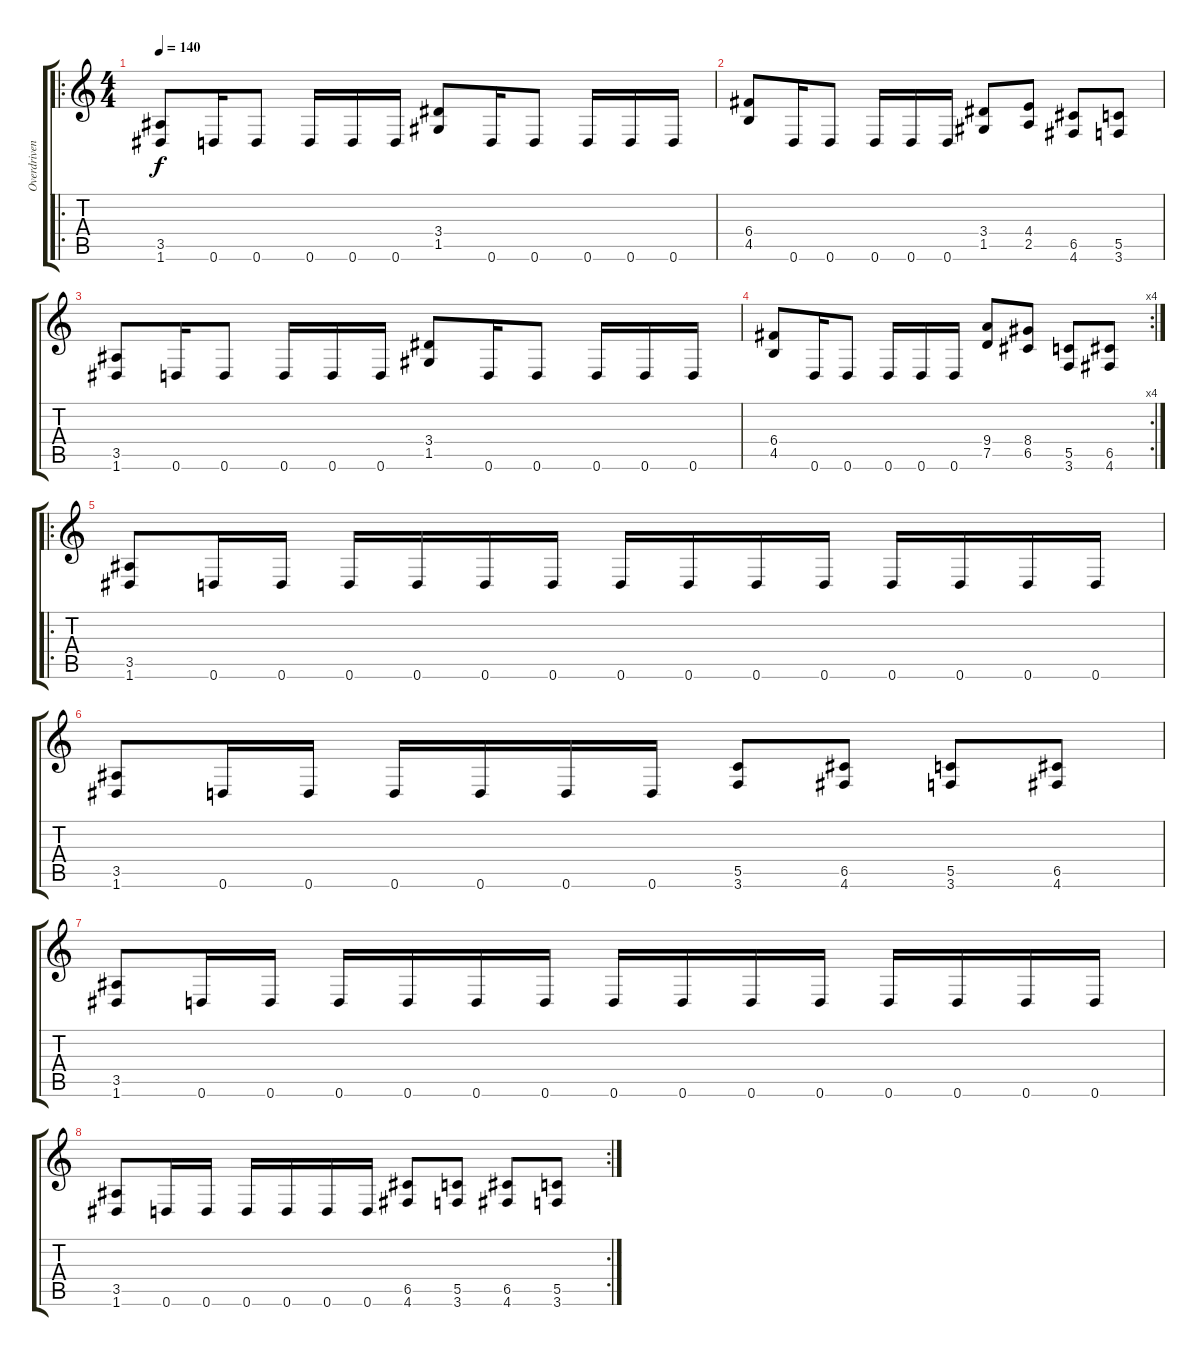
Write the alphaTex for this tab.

\track ("Overdriven Guitar" "Overdriven") {instrument overdrivenguitar}
\staff {score tabs}
\tuning (D4 A3 F3 C3 G2 D2) {hide}
\ro
\ts (4 4)
\tempo 140
\clef g2
\ks c
(3.5 1.6).8{dy f} 0.6.16 0.6.8 0.6.16 0.6.16 0.6.16 (3.4 1.5).8 0.6.16 0.6.8 0.6.16 0.6.16 0.6.16 |
(6.4 4.5).8 0.6.16 0.6.8 0.6.16 0.6.16 0.6.16 (3.4 1.5).8 (4.4 2.5).8 (6.5 4.6).8 (5.5 3.6).8 |
(3.5 1.6).8 0.6.16 0.6.8 0.6.16 0.6.16 0.6.16 (3.4 1.5).8 0.6.16 0.6.8 0.6.16 0.6.16 0.6.16 |
\rc 4
(6.4 4.5).8 0.6.16 0.6.8 0.6.16 0.6.16 0.6.16 (9.4 7.5).8 (8.4 6.5).8 (5.5 3.6).8 (6.5 4.6).8 |
\ro
(3.5 1.6).8 0.6.16 0.6.16 0.6.16 0.6.16 0.6.16 0.6.16 0.6.16 0.6.16 0.6.16 0.6.16 0.6.16 0.6.16 0.6.16 0.6.16 |
(3.5 1.6).8 0.6.16 0.6.16 0.6.16 0.6.16 0.6.16 0.6.16 (5.5 3.6).8 (6.5 4.6).8 (5.5 3.6).8 (6.5 4.6).8 |
(3.5 1.6).8 0.6.16 0.6.16 0.6.16 0.6.16 0.6.16 0.6.16 0.6.16 0.6.16 0.6.16 0.6.16 0.6.16 0.6.16 0.6.16 0.6.16 |
\rc 2
(3.5 1.6).8 0.6.16 0.6.16 0.6.16 0.6.16 0.6.16 0.6.16 (6.5 4.6).8 (5.5 3.6).8 (6.5 4.6).8 (5.5 3.6).8
